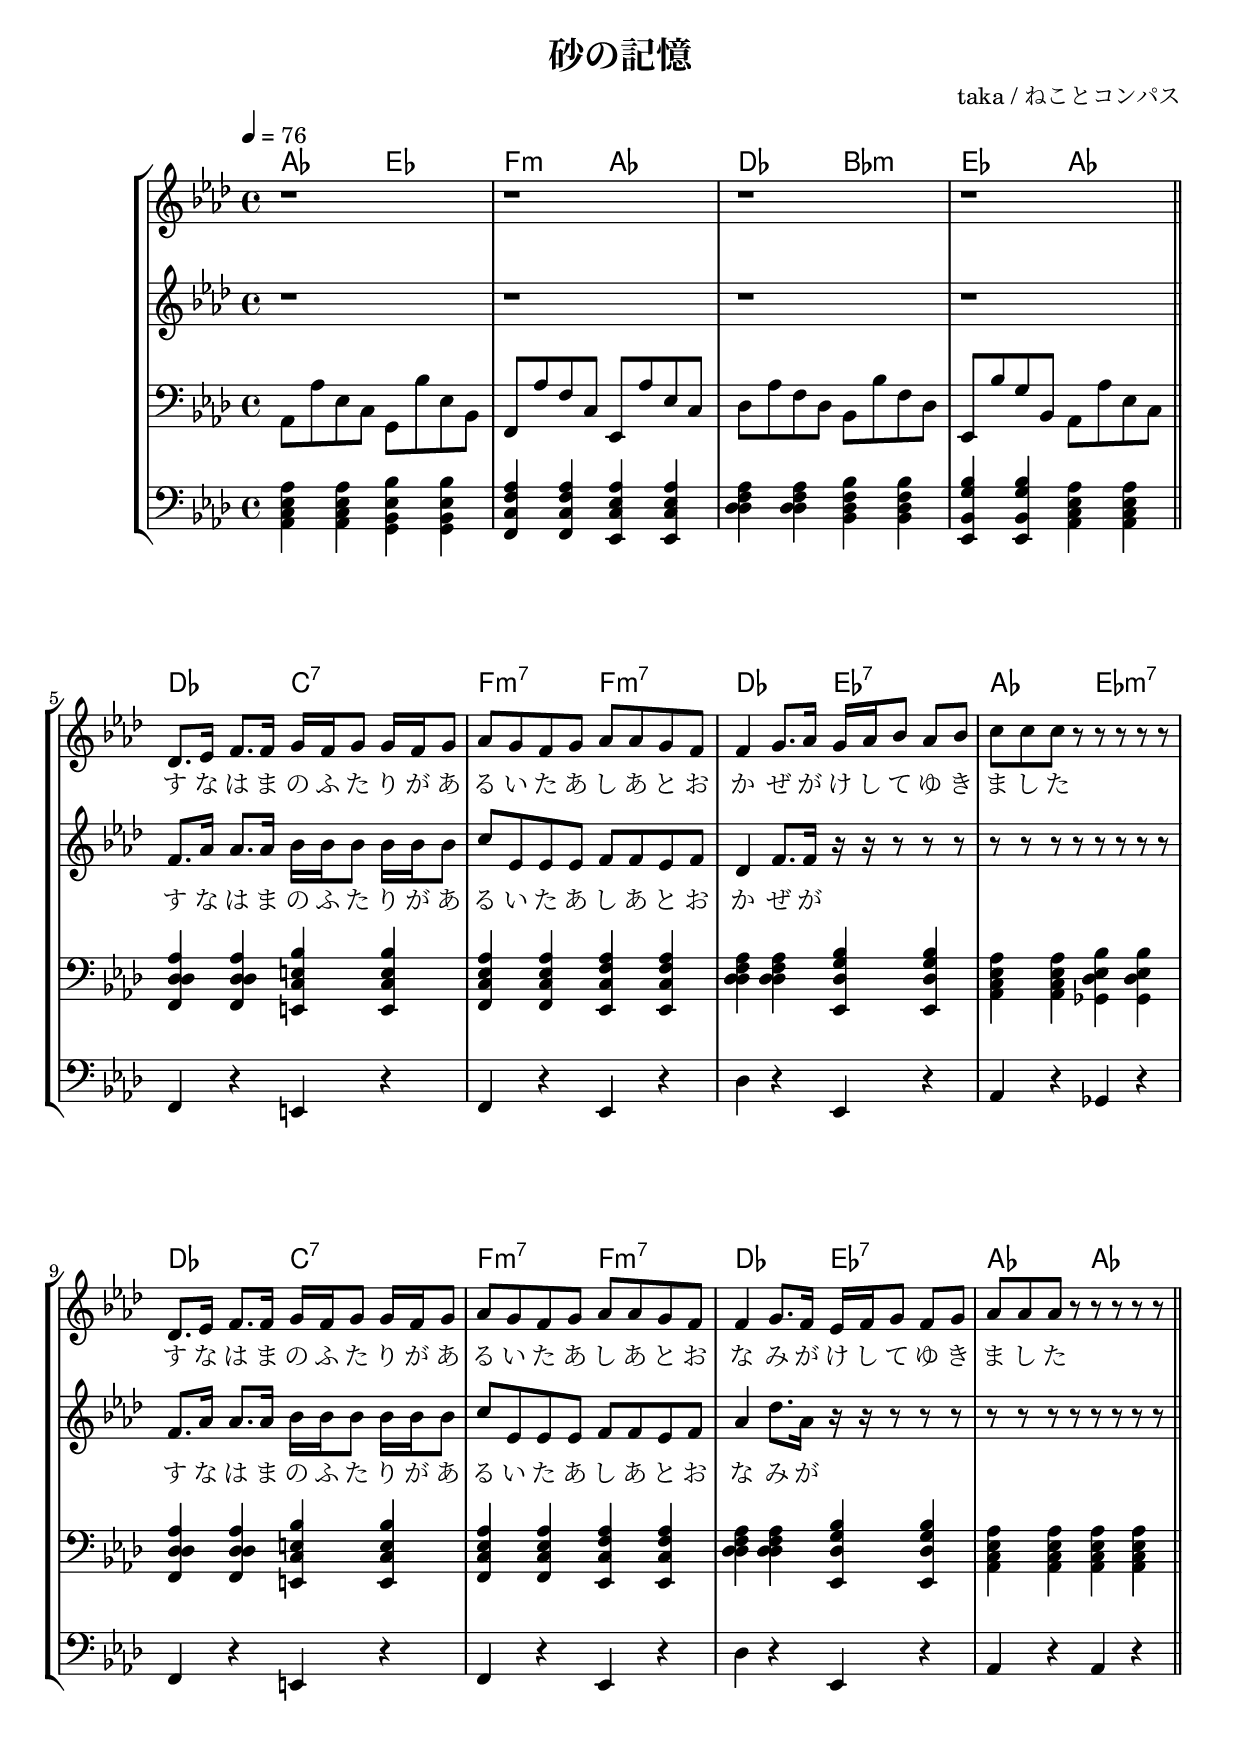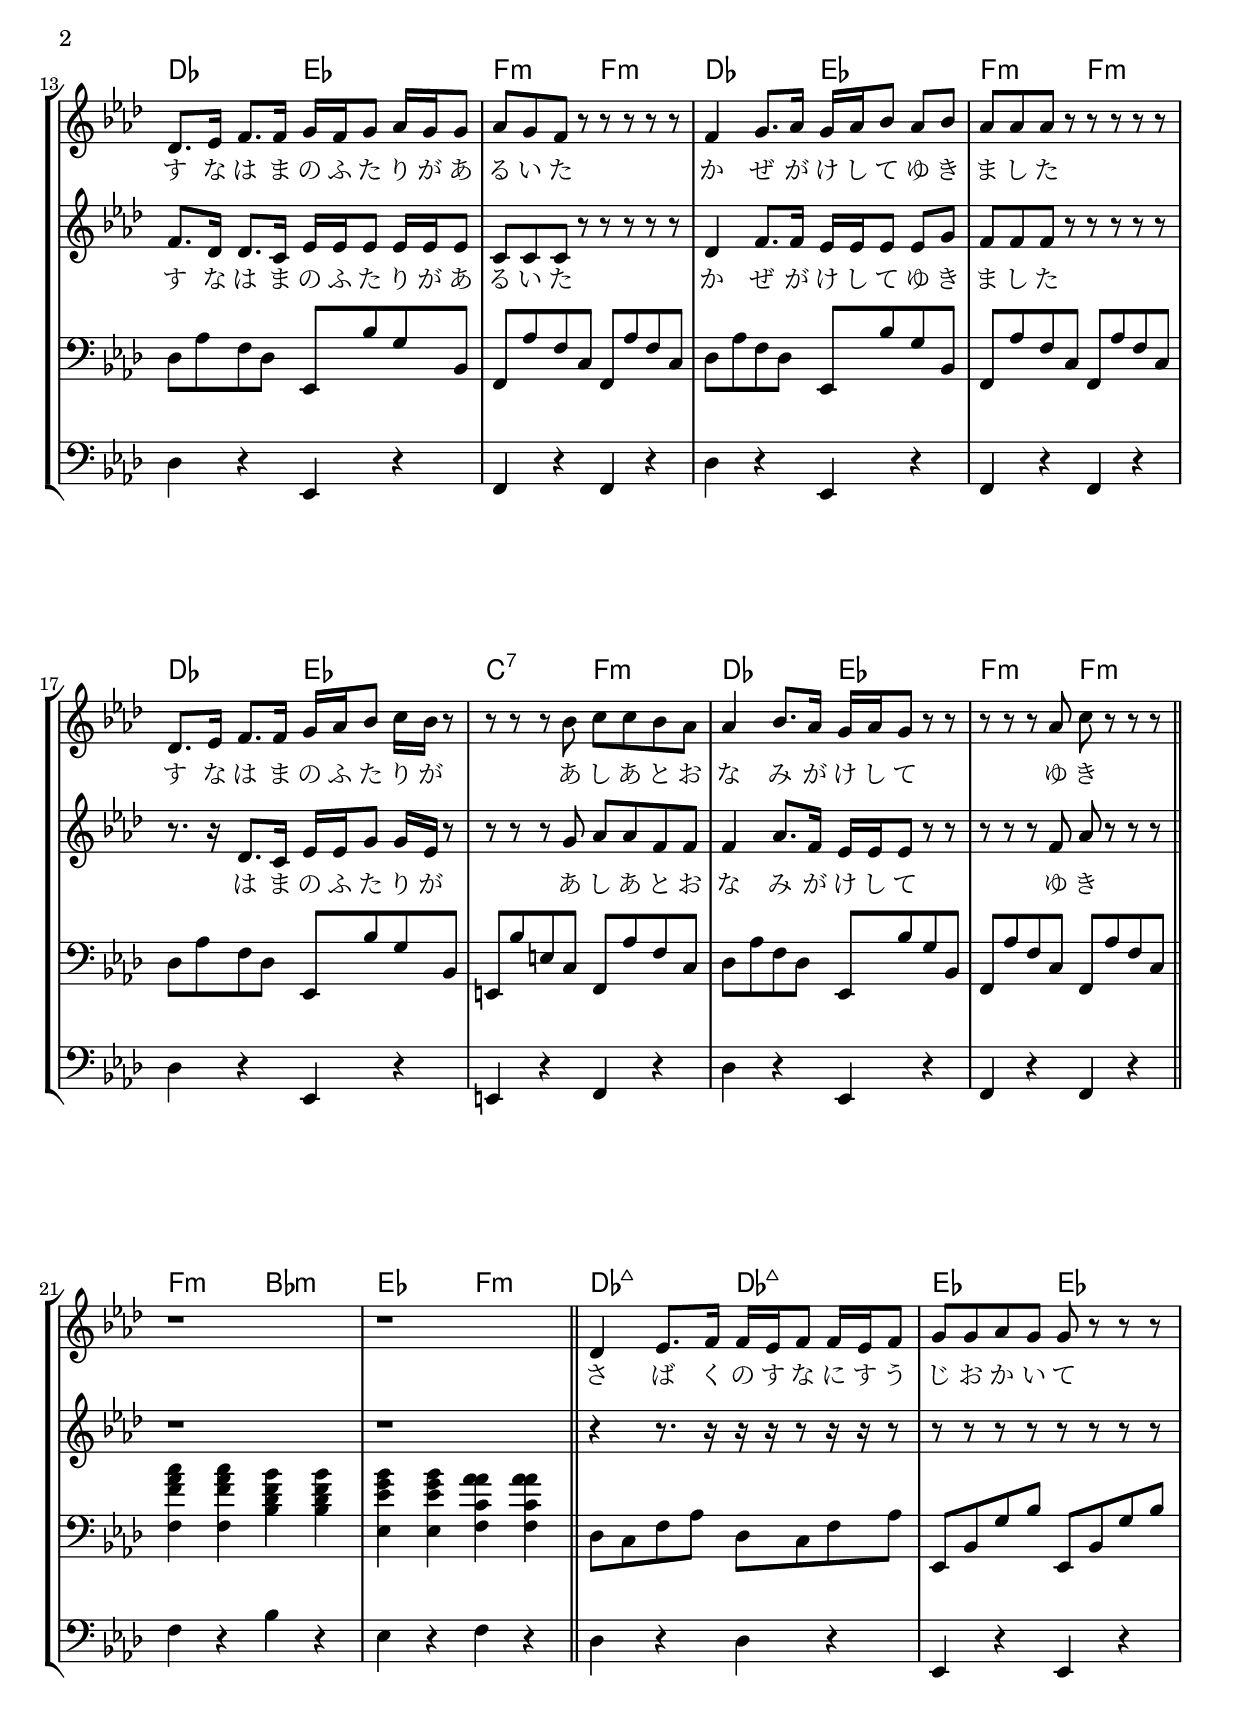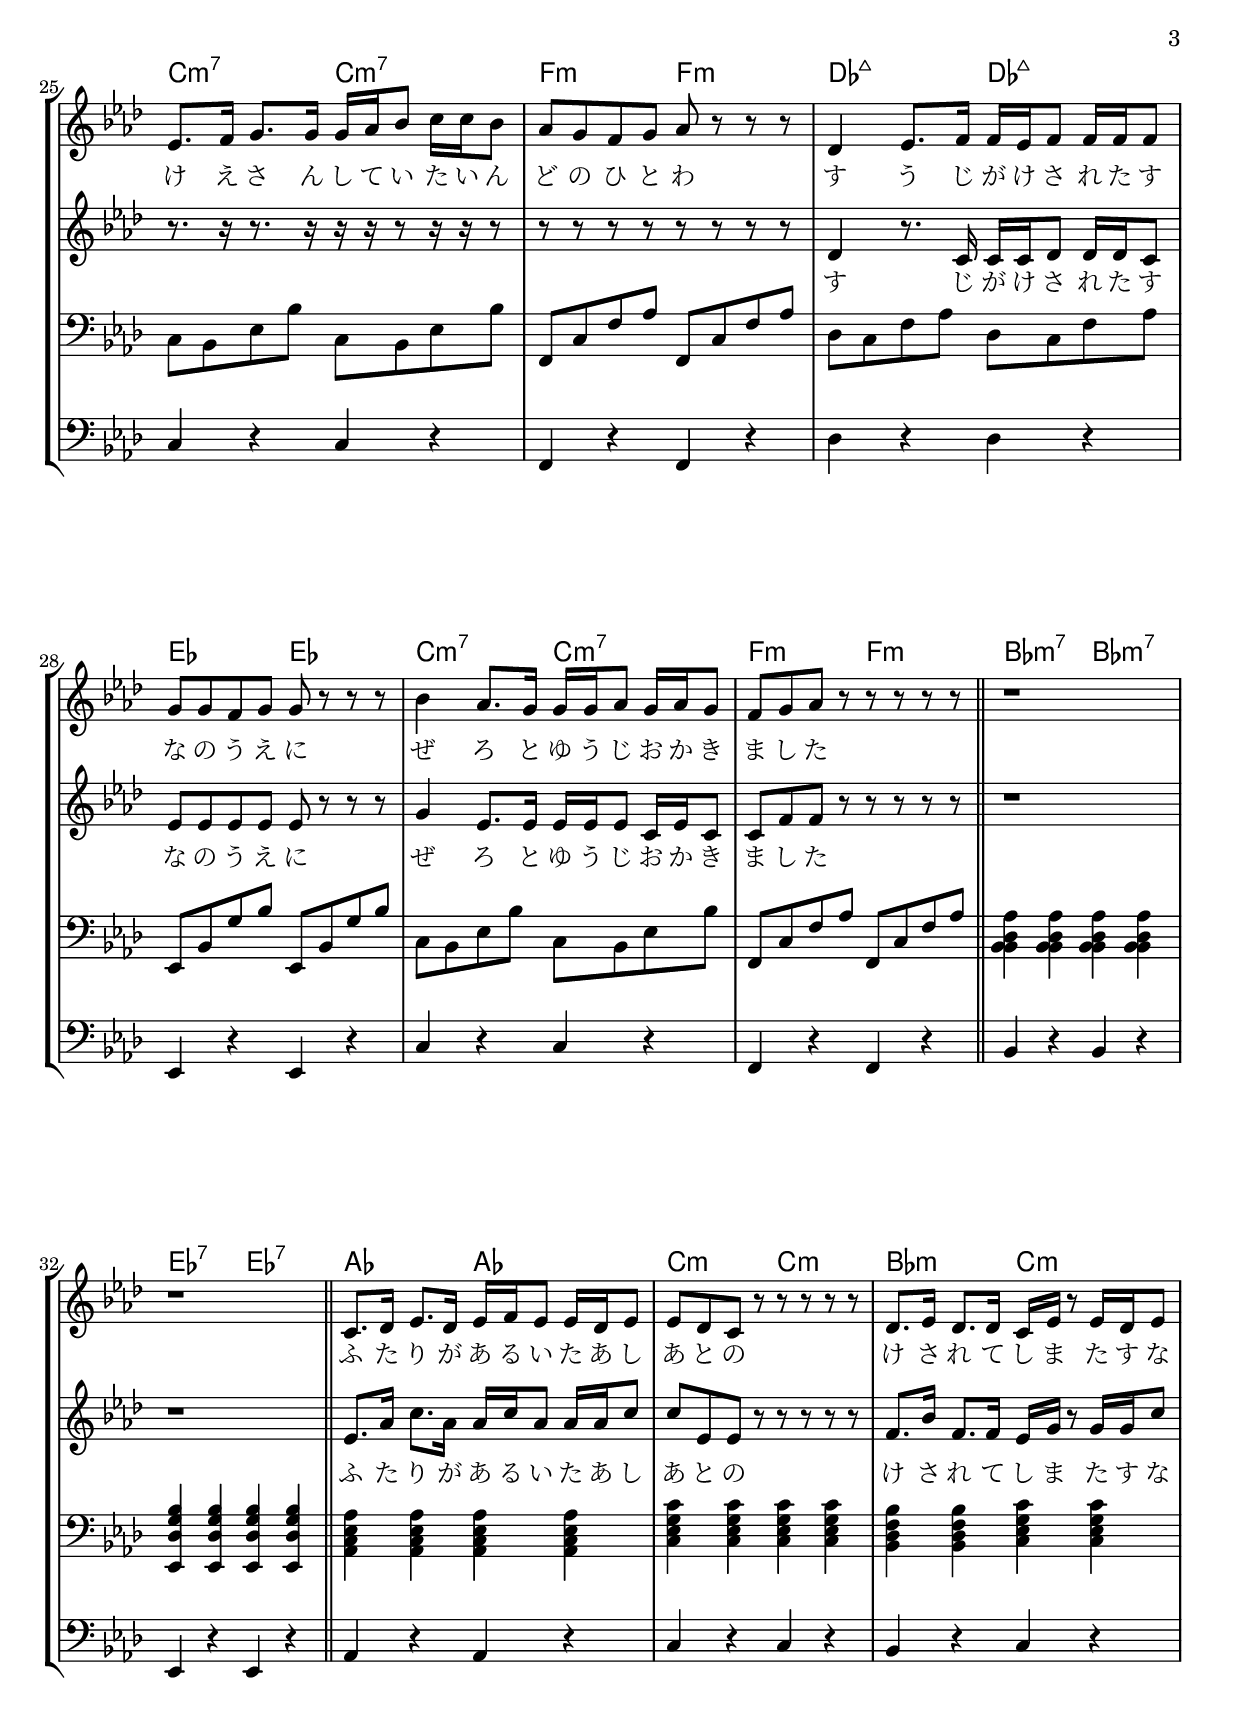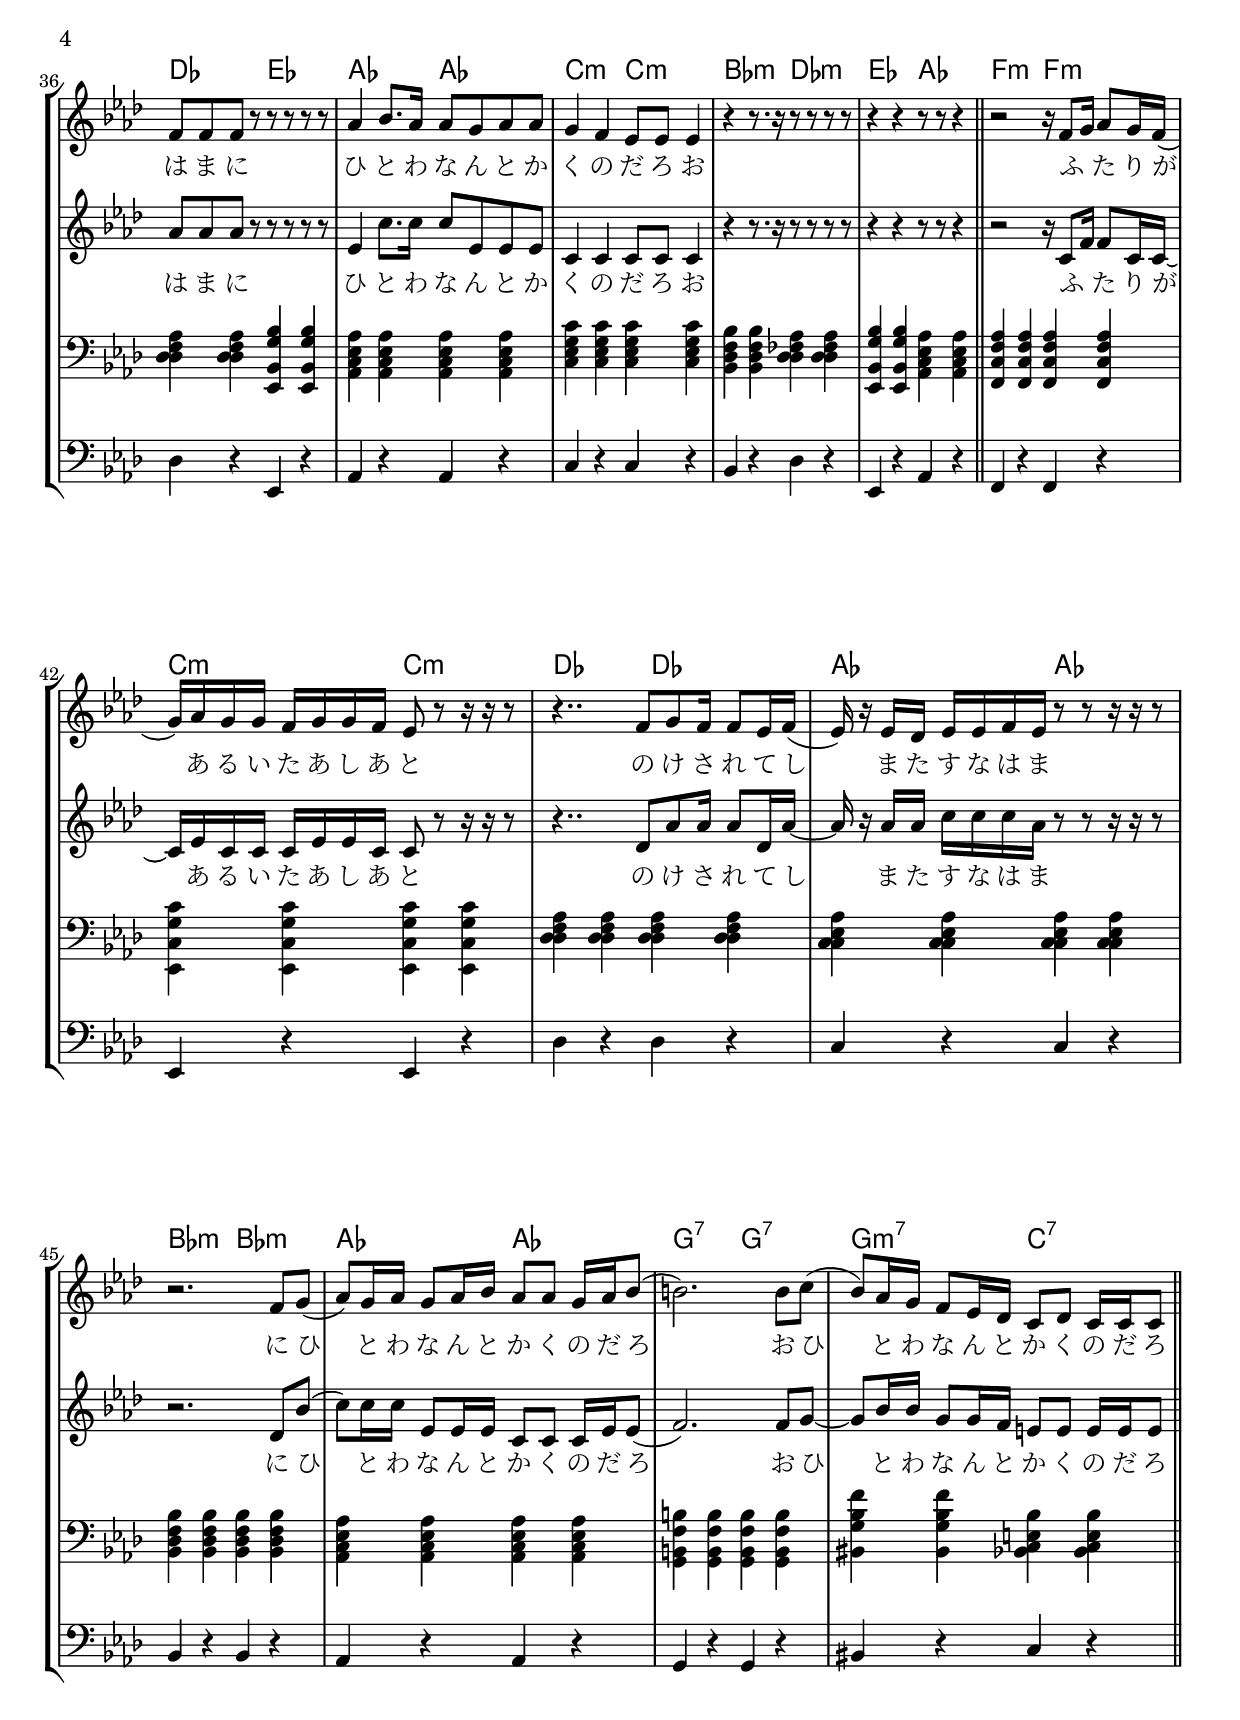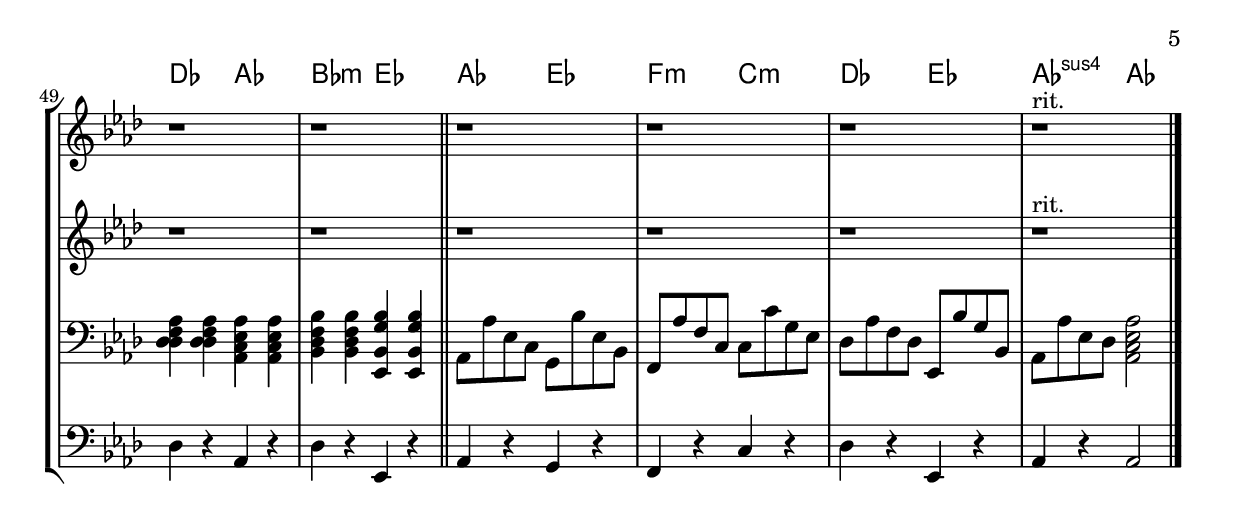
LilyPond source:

\version "2.12.1"

\header {
	title = \markup {砂の記憶}
	composer = \markup \center-column {"taka / ねことコンパス"}
}

harmony = \chordmode {
	as2 es f:m as des bes:m es as 

	des c:7 f:min7 f:min7 des es:7 as es:min7 des c:7 f:min7 f:min7 des es:7 as as 

	des es f:m f:m des es f:m f:m des es c:7 f:m des es f:m f:m 

	f:m bes:m es f:m 

	des:maj7 des:maj7 es es c:min7 c:min7 f:m f:m des:maj7 des:maj7 es es c:min7 c:min7 f:m f:m 

	bes:min7 bes:min7 es:7 es:7 

	as as c:m c:m bes:m c:m des es as as c:m c:m bes:m des:m es as 

	f:m f:m c:m c:m des des as as bes:m bes:m as as g:7 g:7 g:m7 c:7 

	des as bes:m es 

	as es f:m c:m des es as:sus4 as 
}

melody = {
	\key as \major
	\tempo 4 = 76
	r1 | r1 | r1 | r1   
	\set Staff.midiInstrument = #"mmi0.45"
	des'8.  es'16  f'8.  f'16  g'16  f'16  g'8  g'16  f'16  g'8 
	as'8  g'8  f'8  g'8  as'8  as'8  g'8  f'8 
	f'4  g'8.  as'16  g'16  as'16  bes'8  as'8  bes'8 
	c''8  c''8  c''8  r8  r8  r8  r8  r8 
	des'8.  es'16  f'8.  f'16  g'16  f'16  g'8  g'16  f'16  g'8 
	as'8  g'8  f'8  g'8  as'8  as'8  g'8  f'8 
	f'4  g'8.  f'16  es'16  f'16  g'8  f'8  g'8 
	as'8  as'8  as'8  r8  r8  r8  r8  r8
	\set Staff.midiInstrument = #"FX 4 (atmosphere)"
	des'8.  es'16  f'8.  f'16  g'16  f'16  g'8  as'16  g'16  g'8 
	as'8  g'8  f'8  r8  r8  r8  r8  r8 
	f'4  g'8.  as'16  g'16  as'16  bes'8  as'8  bes'8 
	as'8  as'8  as'8  r8  r8  r8  r8  r8 
	des'8.  es'16  f'8.  f'16  g'16  as'16  bes'8  c''16  bes'16  r8 
	r8  r8  r8  bes'8  c''8  c''8  bes'8  as'8 
	as'4  bes'8.  as'16  g'16  as'16  g'8  r8  r8 
	r8  r8  r8  as'8  c''8  r8  r8  r8
	r1 | r1   
	\set Staff.midiInstrument = #"mmi0.45"
	des'4  es'8.  f'16  f'16  es'16  f'8  f'16  es'16  f'8 
	g'8  g'8  as'8  g'8  g'8  r8  r8  r8 
	es'8.  f'16  g'8.  g'16  g'16  as'16  bes'8  c''16  c''16  bes'8 
	as'8  g'8  f'8  g'8  as'8  r8  r8  r8 
	des'4  es'8.  f'16  f'16  es'16  f'8  f'16  f'16  f'8 
	g'8  g'8  f'8  g'8  g'8  r8  r8  r8 
	bes'4  as'8.  g'16  g'16  g'16  as'8  g'16  as'16  g'8 
	f'8  g'8  as'8  r8  r8  r8  r8  r8
	r1 | r1   
	\set Staff.midiInstrument = #"mmi0.45"
	c'8.  des'16  es'8.  des'16  es'16  f'16  es'8  es'16  des'16  es'8 
	es'8  des'8  c'8  r8  r8  r8  r8  r8 
	des'8.  es'16  des'8.  des'16  c'16  es'16  r8  es'16  des'16  es'8 
	f'8  f'8  f'8  r8  r8  r8  r8  r8 
	as'4  bes'8.  as'16  as'8  g'8  as'8  as'8 
	g'4  f'4  es'8  es'8  es'4 
	r4  r8.  r16  r8  r8  r8  r8 
	r4  r4  r8  r8  r4
	\set Staff.midiInstrument = #"Pad 1 (new age)"
	r2~r16 f'8  g'16  as'8  g'16  f'16 
	(g'16)  as'16  g'16  g'16  f'16  g'16  g'16  f'16  es'8  r8  r16  r16  r8 
	r4..  f'8  g'8  f'16  f'8  es'16  f'16 
	(es'16)  r16  es'16  des'16  es'16  es'16  f'16  es'16  r8  r8  r16  r16  r8 
	r2.  f'8  g'8 
	(as'8)  g'16  as'16  g'8  as'16  bes'16  as'8  as'8  g'16  as'16  bes'8 
	(b'2.)  b'8  c''8 
	(bes'8)  as'16  g'16  f'8  es'16  des'16  c'8  des'8  c'16  c'16  c'8
	r1 | r1   
	r1 | r1 | r1 | r1^"rit." \bar "|."
}

words = \lyricmode {
	
	す  な  は  ま  の  ふ  た  り  が  あ  る  い  た  あ  し  あ  と  お  か  ぜ  が  け  し  て  ゆ  き  ま  し  た  す  な  は  ま  の  ふ  た  り  が  あ  る  い  た  あ  し  あ  と  お  な  み  が  け  し  て  ゆ  き  ま  し  た  
	す  な  は  ま  の  ふ  た  り  が  あ  る  い  た  か  ぜ  が  け  し  て  ゆ  き  ま  し  た  す  な  は  ま  の  ふ  た  り  が  あ  し  あ  と  お  な  み  が  け  し  て  ゆ  き  
	
	さ  ば  く  の  す  な  に  す  う  じ  お  か  い  て  け  え  さ  ん  し  て  い  た  い  ん  ど  の  ひ  と  わ  す  う  じ  が  け  さ  れ  た  す  な  の  う  え  に  ぜ  ろ  と  ゆ  う  じ  お  か  き  ま  し  た  
	
	ふ  た  り  が  あ  る  い  た  あ  し  あ  と  の  け  さ  れ  て  し  ま  た  す  な  は  ま  に  ひ  と  わ  な  ん  と  か  く  の  だ  ろ  お  
	ふ  た  り  が  あ  る  い  た  あ  し  あ  と  の  け  さ  れ  て  し  ま  た  す  な  は  ま  に  ひ  と  わ  な  ん  と  か  く  の  だ  ろ  お  ひ  と  わ  な  ん  と  か  く  の  だ  ろ  お  
	
	
}

secondmelody = {
	\key as \major
	\tempo 4 = 76
	r1 | r1 | r1 | r1   
	\set Staff.midiInstrument = #"fss0.35"
	f'8.  as'16  as'8.  as'16  bes'16  bes'16  bes'8  bes'16  bes'16  bes'8 
	c''8  es'8  es'8  es'8  f'8  f'8  es'8  f'8 
	des'4  f'8.  f'16  r16  r16  r8  r8  r8 
	r8  r8  r8  r8  r8  r8  r8  r8 
	f'8.  as'16  as'8.  as'16  bes'16  bes'16  bes'8  bes'16  bes'16  bes'8 
	c''8  es'8  es'8  es'8  f'8  f'8  es'8  f'8 
	as'4  des''8.  as'16  r16  r16  r8  r8  r8 
	r8  r8  r8  r8  r8  r8  r8  r8
	\set Staff.midiInstrument = #"FX 4 (atmosphere)"
	f'8.  des'16  des'8.  c'16  es'16  es'16  es'8  es'16  es'16  es'8 
	c'8  c'8  c'8  r8  r8  r8  r8  r8 
	des'4  f'8.  f'16  es'16  es'16  es'8  es'8  g'8 
	f'8  f'8  f'8  r8  r8  r8  r8  r8 
	r8.  r16  des'8.  c'16  es'16  es'16  g'8  g'16  es'16  r8 
	r8  r8  r8  g'8  as'8  as'8  f'8  f'8 
	f'4  as'8.  f'16  es'16  es'16  es'8  r8  r8 
	r8  r8  r8  f'8  as'8  r8  r8  r8
	r1 | r1   
	\set Staff.midiInstrument = #"mmi0.48"
	r4  r8.  r16  r16  r16  r8  r16  r16  r8 
	r8  r8  r8  r8  r8  r8  r8  r8 
	r8.  r16  r8.  r16  r16  r16  r8  r16  r16  r8 
	r8  r8  r8  r8  r8  r8  r8  r8 
	des'4  r8.  c'16  c'16  c'16  des'8  des'16  des'16  c'8 
	es'8  es'8  es'8  es'8  es'8  r8  r8  r8 
	g'4  es'8.  es'16  es'16  es'16  es'8  c'16  es'16  c'8 
	c'8  f'8  f'8  r8  r8  r8  r8  r8
	r1 | r1   
	\set Staff.midiInstrument = #"fss0.42"
	es'8.  as'16  c''8.  as'16  as'16  c''16  as'8  as'16  as'16  c''8 
	c''8  es'8  es'8  r8  r8  r8  r8  r8 
	f'8.  bes'16  f'8.  f'16  es'16  g'16  r8  g'16  g'16  c''8 
	as'8  as'8  as'8  r8  r8  r8  r8  r8 
	es'4  c''8.  c''16  c''8  es'8  es'8  es'8 
	c'4  c'4  c'8  c'8  c'4 
	r4  r8.  r16  r8  r8  r8  r8 
	r4  r4  r8  r8  r4
	\set Staff.midiInstrument = #"Flute"
	r2~r16 c'8  f'16  f'8  c'16  c'16~ 
	c'16  es'16  c'16  c'16  c'16  es'16  es'16  c'16  c'8  r8  r16  r16  r8 
	r4..  des'8  as'8  as'16  as'8  des'16  as'16~ 
	as'16  r16  as'16  as'16  c''16  c''16  c''16  as'16  r8  r8  r16  r16  r8 
	r2.  des'8  bes'8 
	(c''8)  c''16  c''16  es'8  es'16  es'16  c'8  c'8  c'16  es'16  es'8 
	(f'2.)  f'8  g'8~ 
	g'8  bes'16  bes'16  g'8  g'16  f'16  e'8  e'8  e'16  e'16  e'8
	r1 | r1   
	r1 | r1 | r1 | r1^"rit." \bar "|."
}

secondwords = \lyricmode {
	
	す  な  は  ま  の  ふ  た  り  が  あ  る  い  た  あ  し  あ  と  お  か  ぜ  が  す  な  は  ま  の  ふ  た  り  が  あ  る  い  た  あ  し  あ  と  お  な  み  が  
	す  な  は  ま  の  ふ  た  り  が  あ  る  い  た  か  ぜ  が  け  し  て  ゆ  き  ま  し  た  は  ま  の  ふ  た  り  が  あ  し  あ  と  お  な  み  が  け  し  て  ゆ  き  
	
	す  じ  が  け  さ  れ  た  す  な  の  う  え  に  ぜ  ろ  と  ゆ  う  じ  お  か  き  ま  し  た  
	
	ふ  た  り  が  あ  る  い  た  あ  し  あ  と  の  け  さ  れ  て  し  ま  た  す  な  は  ま  に  ひ  と  わ  な  ん  と  か  く  の  だ  ろ  お  
	ふ  た  り  が  あ  る  い  た  あ  し  あ  と  の  け  さ  れ  て  し  ま  た  す  な  は  ま  に  ひ  と  わ  な  ん  と  か  く  の  だ  ろ  お  ひ  と  わ  な  ん  と  か  く  の  だ  ろ  お  
	
	
}

tempochange = {
	\tempo 4 = 76
	r1 | r1 | r1 | r1 \bar "||"
	\tempo 4 = 76
	r1 | r1 | r1 | r1 | r1 | r1 | r1 | r1 \bar "||"
	\tempo 4 = 76
	r1 | r1 | r1 | r1 | r1 | r1 | r1 | r1 \bar "||"
	\tempo 4 = 76
	r1 | r1 \bar "||"
	\tempo 4 = 76
	r1 | r1 | r1 | r1 | r1 | r1 | r1 | r1 \bar "||"
	\tempo 4 = 76
	r1 | r1 \bar "||"
	\tempo 4 = 76
	r1 | r1 | r1 | r1 | r1 | r1 | r1 | r1 \bar "||"
	\tempo 4 = 76
	r1 | r1 | r1 | r1 | r1 | r1 | r1 | r1 \bar "||"
	\tempo 4 = 76
	r1 | r1 \bar "||"
	\tempo 4 = 76
	r1 | r1 | r1 | \tempo 4 = 57 r2 \tempo 4 = 50 r2 \bar "|."
}

mainacc = {
	\clef bass
	\set Staff.midiInstrument = #"String Ensemble 1"
	\key as \major
	\tempo 4 = 76
	as,8 as es c
	g,8 bes es bes,
	f,8 as f c
	es,8 as es c
	des8 as f des
	bes,8 bes f des
	es,8 bes g bes,
	as,8 as es c
	\bar "||"

	\set Staff.midiInstrument = #"String Ensemble 2"
	<f, des des as>4 <f, des des as>4
	<e, c e bes>4 <e, c e bes>4
	<f, c es as>4 <f, c es as>4
	<es, c f as>4 <es, c f as>4
	<des des f as>4 <des des f as>4
	<es, des g bes>4 <es, des g bes>4
	<as, c es as>4 <as, c es as>4
	<ges, des es bes>4 <ges, des es bes>4
	<f, des des as>4 <f, des des as>4
	<e, c e bes>4 <e, c e bes>4
	<f, c es as>4 <f, c es as>4
	<es, c f as>4 <es, c f as>4
	<des des f as>4 <des des f as>4
	<es, des g bes>4 <es, des g bes>4
	<as, c es as>4 <as, c es as>4
	<as, c es as>4 <as, c es as>4
	\bar "||"

	\set Staff.midiInstrument = #"Acoustic grand"
	des8 as f des
	es,8 bes g bes,
	f,8 as f c
	f,8 as f c
	des8 as f des
	es,8 bes g bes,
	f,8 as f c
	f,8 as f c
	des8 as f des
	es,8 bes g bes,
	e,8 bes e c
	f,8 as f c
	des8 as f des
	es,8 bes g bes,
	f,8 as f c
	f,8 as f c
	\bar "||"

	\set Staff.midiInstrument = #"String Ensemble 2"
	<f f' as' c''>4 <f f' as' c''>4
	<bes des' f' bes'>4 <bes des' f' bes'>4
	<es es' g' bes'>4 <es es' g' bes'>4
	<f c' as' as'>4 <f c' as' as'>4
	\bar "||"

	\set Staff.midiInstrument = #"String Ensemble 1"
	des8 c8 f8 as8
	des8 c8 f8 as8
	es,8 bes,8 g8 bes8
	es,8 bes,8 g8 bes8
	c8 bes,8 es8 bes8
	c8 bes,8 es8 bes8
	f,8 c8 f8 as8
	f,8 c8 f8 as8
	des8 c8 f8 as8
	des8 c8 f8 as8
	es,8 bes,8 g8 bes8
	es,8 bes,8 g8 bes8
	c8 bes,8 es8 bes8
	c8 bes,8 es8 bes8
	f,8 c8 f8 as8
	f,8 c8 f8 as8
	\bar "||"

	\set Staff.midiInstrument = #"String Ensemble 1"
	<bes, bes, des as>4 <bes, bes, des as>4
	<bes, bes, des as>4 <bes, bes, des as>4
	<es, des g bes>4 <es, des g bes>4
	<es, des g bes>4 <es, des g bes>4
	\bar "||"

	\set Staff.midiInstrument = #"Violin"
	<as, c es as>4 <as, c es as>4
	<as, c es as>4 <as, c es as>4
	<c es g c'>4 <c es g c'>4
	<c es g c'>4 <c es g c'>4
	<bes, des f bes>4 <bes, des f bes>4
	<c es g c'>4 <c es g c'>4
	<des des f as>4 <des des f as>4
	<es, bes, g bes>4 <es, bes, g bes>4
	<as, c es as>4 <as, c es as>4
	<as, c es as>4 <as, c es as>4
	<c es g c'>4 <c es g c'>4
	<c es g c'>4 <c es g c'>4
	<bes, des f bes>4 <bes, des f bes>4
	<des des fes as>4 <des des fes as>4
	<es, bes, g bes>4 <es, bes, g bes>4
	<as, c es as>4 <as, c es as>4
	\bar "||"

	\set Staff.midiInstrument = #"Electric Guitar (clean)"
	<f, c f as>4 <f, c f as>4
	<f, c f as>4 <f, c f as>4
	<es, c g c'>4 <es, c g c'>4
	<es, c g c'>4 <es, c g c'>4
	<des des f as>4 <des des f as>4
	<des des f as>4 <des des f as>4
	<c c es as>4 <c c es as>4
	<c c es as>4 <c c es as>4
	<bes, des f bes>4 <bes, des f bes>4
	<bes, des f bes>4 <bes, des f bes>4
	<as, c es as>4 <as, c es as>4
	<as, c es as>4 <as, c es as>4
	<g, b, f b>4 <g, b, f b>4
	<g, b, f b>4 <g, b, f b>4
	<bis, g bes f'>4 <bis, g bes f'>4
	<c bes, e bes>4 <c bes, e bes>4
	\bar "||"

	\set Staff.midiInstrument = #"Viola"
	<des des f as>4 <des des f as>4
	<as, c es as>4 <as, c es as>4
	<des bes, f bes>4 <des bes, f bes>4
	<es, bes, g bes>4 <es, bes, g bes>4
	\bar "||"

	\set Staff.midiInstrument = #"FX 4 (atmosphere)"
	as,8 as es c
	g,8 bes es bes,
	f,8 as f c
	c8 c' g es
	des8 as f des
	es,8 bes g bes,
	as,8 as es des
	<as, c es as>2
	\bar "|."
}

subacc = {
	\clef bass
	\set Staff.midiInstrument = #"Acoustic grand"
	\key as \major
	\tempo 4 = 76
	<as, c es as>4 <as, c es as>4
	<g, bes, es bes>4 <g, bes, es bes>4
	<f, c f as>4 <f, c f as>4
	<es, c es as>4 <es, c es as>4
	<des des f as>4 <des des f as>4
	<bes, des f bes>4 <bes, des f bes>4
	<es, bes, g bes>4 <es, bes, g bes>4
	<as, c es as>4 <as, c es as>4
	\bar "||"

	\set Staff.midiInstrument = #"Acoustic grand"
	f,4 r4
	e,4 r4
	f,4 r4
	es,4 r4
	des4 r4
	es,4 r4
	as,4 r4
	ges,4 r4
	f,4 r4
	e,4 r4
	f,4 r4
	es,4 r4
	des4 r4
	es,4 r4
	as,4 r4
	as,4 r4
	\bar "||"

	\set Staff.midiInstrument = #"Acoustic Guitar (steel)"
	des4 r4
	es,4 r4
	f,4 r4
	f,4 r4
	des4 r4
	es,4 r4
	f,4 r4
	f,4 r4
	des4 r4
	es,4 r4
	e,4 r4
	f,4 r4
	des4 r4
	es,4 r4
	f,4 r4
	f,4 r4
	\bar "||"

	\set Staff.midiInstrument = #"Acoustic grand"
	f4 r4
	bes4 r4
	es4 r4
	f4 r4
	\bar "||"

	\set Staff.midiInstrument = #"Acoustic grand"
	des4 r4
	des4 r4
	es,4 r4
	es,4 r4
	c4 r4
	c4 r4
	f,4 r4
	f,4 r4
	des4 r4
	des4 r4
	es,4 r4
	es,4 r4
	c4 r4
	c4 r4
	f,4 r4
	f,4 r4
	\bar "||"

	\set Staff.midiInstrument = #"Acoustic grand"
	bes,4 r4
	bes,4 r4
	es,4 r4
	es,4 r4
	\bar "||"

	\set Staff.midiInstrument = #"Acoustic grand"
	as,4 r4
	as,4 r4
	c4 r4
	c4 r4
	bes,4 r4
	c4 r4
	des4 r4
	es,4 r4
	as,4 r4
	as,4 r4
	c4 r4
	c4 r4
	bes,4 r4
	des4 r4
	es,4 r4
	as,4 r4
	\bar "||"

	\set Staff.midiInstrument = #"Acoustic grand"
	f,4 r4
	f,4 r4
	es,4 r4
	es,4 r4
	des4 r4
	des4 r4
	c4 r4
	c4 r4
	bes,4 r4
	bes,4 r4
	as,4 r4
	as,4 r4
	g,4 r4
	g,4 r4
	bis,4 r4
	c4 r4
	\bar "||"

	\set Staff.midiInstrument = #"Acoustic grand"
	des4 r4
	as,4 r4
	des4 r4
	es,4 r4
	\bar "||"

	\set Staff.midiInstrument = #"Acoustic grand"
	as,4 r4
	g,4 r4
	f,4 r4
	c4 r4
	des4 r4
	es,4 r4
	as,4 r4
	as,2
	\bar "|."
}

percA = {
	\drummode {
	r1  |r1  |r1  |r2 r8 hho4 hho8  \bar "||"
	r1  |r1  |r1  |r1  |r1  |r1  |r1  |r2 r8 hho4 hho8  \bar "||"
	cymr4 cymr4 cymr4 cymr4  |cymr4 cymr8 cymr16 cymr16 cymr4 cymr4  |cymr4 cymr4 cymr4 cymr4  |cymr4 cymr2.  |cymr4 cymr4 cymr4 cymr4  |cymr4 cymr8 cymr16 cymr16 cymr4 cymr4  |cymr4 cymr4 cymr4 cymr4  |cymr4 cymr2.  \bar "||"
	r1  |r2 r8 hho4 hho8  \bar "||"
	cymr4 cymr4 cymr4 cymr4  |cymr4 cymr8 cymr16 cymr16 cymr4 cymr4  |cymr4 cymr4 cymr4 cymr4  |cymr4 cymr2.  |cymr4 cymr4 cymr4 cymr4  |cymr4 cymr8 cymr16 cymr16 cymr4 cymr4  |cymr4 cymr4 cymr4 cymr4  |cymr4 cymr2.  \bar "||"
	r1  |r2. hho4  \bar "||"
	cymr4 cymr4 cymr4 cymr4  |cymr4 cymr8 cymr16 cymr16 cymr4 cymr4  |cymr4 cymr4 cymr4 cymr4  |cymr4 cymr2.  |cymr4 cymr4 cymr4 cymr4  |cymr4 cymr8 cymr16 cymr16 cymr4 cymr4  |cymr4 cymr4 cymr4 cymr4  |cymr4 cymr2.  \bar "||"
	cymr4 cymr4 cymr4 cymr4  |cymr4 cymr8 cymr16 cymr16 cymr4 cymr4  |cymr4 cymr4 cymr4 cymr4  |cymr4 cymr2.  |cymr4 cymr4 cymr4 cymr4  |cymr4 cymr8 cymr16 cymr16 cymr4 cymr4  |cymr4 cymr4 cymr4 cymr4  |cymr4 cymr2.  \bar "||"
	r1  |r2 r8 hho4 hho8  \bar "||"
	cymr4 cymr4 cymr4 cymr4  |cymr4 cymr8 cymr16 cymr16 cymr4 cymr4  |cymr4 cymr4 cymr4 cymr4  |cymr4 cymr2.  \bar "|."
	}
}

percB = {
	\drummode {
	r4. hhp2 hhp8  |r4. hhp2 hhp8  |r4. hhp2 hhp8  |hhp4 hhp4 hhp4 hhp4  \bar "||"
	r4. hhp2 hhp8  |r4. hhp2 hhp8  |r4. hhp2 hhp8  |r4. hhp2 hhp8  |r4. hhp2 hhp8  |r4. hhp2 hhp8  |r4. hhp2 hhp8  |hhp4 hhp4 hhp4 hhp4  \bar "||"
	r2 sn2  |r2 sn2  |r2 sn2  |r8 sn8 sn2.  |r2 sn2  |r2 sn2  |r2 sn2  |r8 sn8 sn2.  \bar "||"
	r4. hhp2 hhp8  |hhp4 hhp4 hhp4 hhp4  \bar "||"
	r2 sn2  |r2 sn2  |r2 sn2  |r8 sn8 sn2.  |r2 sn2  |r2 sn2  |r2 sn2  |r8 sn8 sn2.  \bar "||"
	r16 hhp16 hhp8 hhp16 hhp8 hhp2 r16  |r16 hhp16 hhp8 hhp16 hhp8 hhp2 hhp16  \bar "||"
	r2 sn2  |r2 sn2  |r2 sn2  |r8 sn8 sn2.  |r2 sn2  |r2 sn2  |r2 sn2  |r8 sn8 sn2.  \bar "||"
	r2 sn2  |r2 sn2  |r2 sn2  |r8 sn8 sn2.  |r2 sn2  |r2 sn2  |r2 sn2  |r8 sn8 sn2.  \bar "||"
	r4. hhp2 hhp8  |hhp4 hhp4 hhp4 hhp4  \bar "||"
	r2 sn2  |r2 sn2  |r2 sn2  |r8 sn8 sn2.  \bar "|."
	}
}

percC = {
	\drummode {
	hh4 hh4 hh4 hh4  |hh4 hh4 hh4 hh4  |hh4 hh4 hh4 hh4  |r4. hh2 r8  \bar "||"
	hh4 hh4 hh4 hh4  |hh4 hh4 hh4 hh4  |hh4 hh4 hh4 hh4  |hh4 hh4 hh4 hh4  |hh4 hh4 hh4 hh4  |hh4 hh4 hh4 hh4  |hh4 hh4 hh4 hh4  |r4. hh2 r8  \bar "||"
	bd2. r8 bd8  |bd2. r8 bd8  |bd2. r8 bd8  |bd4. bd8 bd4. bd8  |bd2. r8 bd8  |bd2. r8 bd8  |bd2. r8 bd8  |bd2 r8 bd4.  \bar "||"
	hh4 hh4 hh4 hh4  |r4. hh2 r8  \bar "||"
	bd2. r8 bd8  |bd2. r8 bd8  |bd2. r8 bd8  |bd4. bd8 bd4. bd8  |bd2. r8 bd8  |bd2. r8 bd8  |bd2. r8 bd8  |bd2 r8 bd4.  \bar "||"
	hh8. hh8. hh2 r8  |hh8. hh8. hh4 hh4 hh8  \bar "||"
	bd2. r8 bd8  |bd2. r8 bd8  |bd2. r8 bd8  |bd4. bd8 bd4. bd8  |bd2. r8 bd8  |bd2. r8 bd8  |bd2. r8 bd8  |bd2 r8 bd4.  \bar "||"
	bd2. r8 bd8  |bd2. r8 bd8  |bd2. r8 bd8  |bd4. bd8 bd4. bd8  |bd2. r8 bd8  |bd2. r8 bd8  |bd2. r8 bd8  |bd2 r8 bd4.  \bar "||"
	hh4 hh4 hh4 hh4  |r4. hh2 r8  \bar "||"
	bd2. r8 bd8  |bd2. r8 bd8  |bd2. r8 bd8  |bd2 r8 bd4.  \bar "|."
	}
}

percD = {
	\drummode {
	bd2. r8 bd8  |bd8. bd8. bd2 bd8  |bd2. r8 bd8  |bd8. bd4. r16 bd4 bd8  \bar "||"
	bd2. r8 bd8  |bd8. bd8. bd2 bd8  |bd2. r8 bd8  |bd8. bd8. bd2 bd8  |bd2. r8 bd8  |bd8. bd8. bd2 bd8  |bd2. r8 bd8  |bd8. bd4. r16 bd4 bd8  \bar "||"
	r1 |r1 |r1 |r2 r8 tommh8 tommh4  |r1 |r1 |r1 |r8. tommh8. tommh2 r8  \bar "||"
	bd2. r8 bd8  |bd8. bd4. r16 bd4 bd8  \bar "||"
	r1 |r1 |r1 |r2 r8 tommh8 tommh4  |r1 |r1 |r1 |r8. tommh8. tommh2 r8  \bar "||"
	r2 ss2  |r2 ss2  \bar "||"
	r1 |r1 |r1 |r2 r8 tommh8 tommh4  |r1 |r1 |r1 |r8. tommh8. tommh2 r8  \bar "||"
	r1 |r1 |r1 |r2 r8 tommh8 tommh4  |r1 |r1 |r1 |r8. tommh8. tommh2 r8  \bar "||"
	bd2. r8 bd8  |bd8. bd4. r16 bd4 bd8  \bar "||"
	r1 |r1 |r1 |r8. tommh8. tommh2 r8  \bar "|."
	}
}

percE = {
	\drummode {
	r1 | r1 | r1 | r1 \bar "||"
	r1 | r1 | r1 | r1 | r1 | r1 | r1 | r1 \bar "||"
	r1 |r1 |r1 |r2. r8 toml8  |r1 |r1 |r1 |r2. toml8 toml8  \bar "||"
	r1 | r1 \bar "||"
	r1 |r1 |r1 |r2. r8 toml8  |r1 |r1 |r1 |r2. toml8 toml8  \bar "||"
	bd2 r8 bd4 bd8  |bd4. bd4 bd4.  \bar "||"
	r1 |r1 |r1 |r2. r8 toml8  |r1 |r1 |r1 |r2. toml8 toml8  \bar "||"
	r1 |r1 |r1 |r2. r8 toml8  |r1 |r1 |r1 |r2. toml8 toml8  \bar "||"
	r1 | r1 \bar "||"
	r1 |r1 |r1 |r2. toml8 toml8  \bar "|."
	}
}

percF = {
	\drummode {
	r1 | r1 | r1 | r1 \bar "||"
	r1 | r1 | r1 | r1 | r1 | r1 | r1 | r1 \bar "||"
	r1 |r1 |r1 |r1 |r1 |r1 |r1 |hho1  \bar "||"
	r1 | r1 \bar "||"
	r1 |r1 |r1 |r1 |r1 |r1 |r1 |hho1  \bar "||"
	r1 | r1 \bar "||"
	r1 |r1 |r1 |r1 |r1 |r1 |r1 |hho1  \bar "||"
	r1 |r1 |r1 |r1 |r1 |r1 |r1 |hho1  \bar "||"
	r1 | r1 \bar "||"
	r1 |r1 |r1 |hho1  \bar "|."
	}
}

\score {
	<<
		\new StaffGroup <<
			\new ChordNames {\harmony}
			\new Voice = "melody" {\melody}
			\new Lyrics \lyricsto "melody" \words
			\new Voice = "secondmelody" {\secondmelody}
			\new Lyrics \lyricsto "secondmelody" \secondwords
			\new Staff = "mainacc" {\mainacc}
			\new Staff = "subacc" {\subacc}
		>>
	>>
	\layout { }
}
